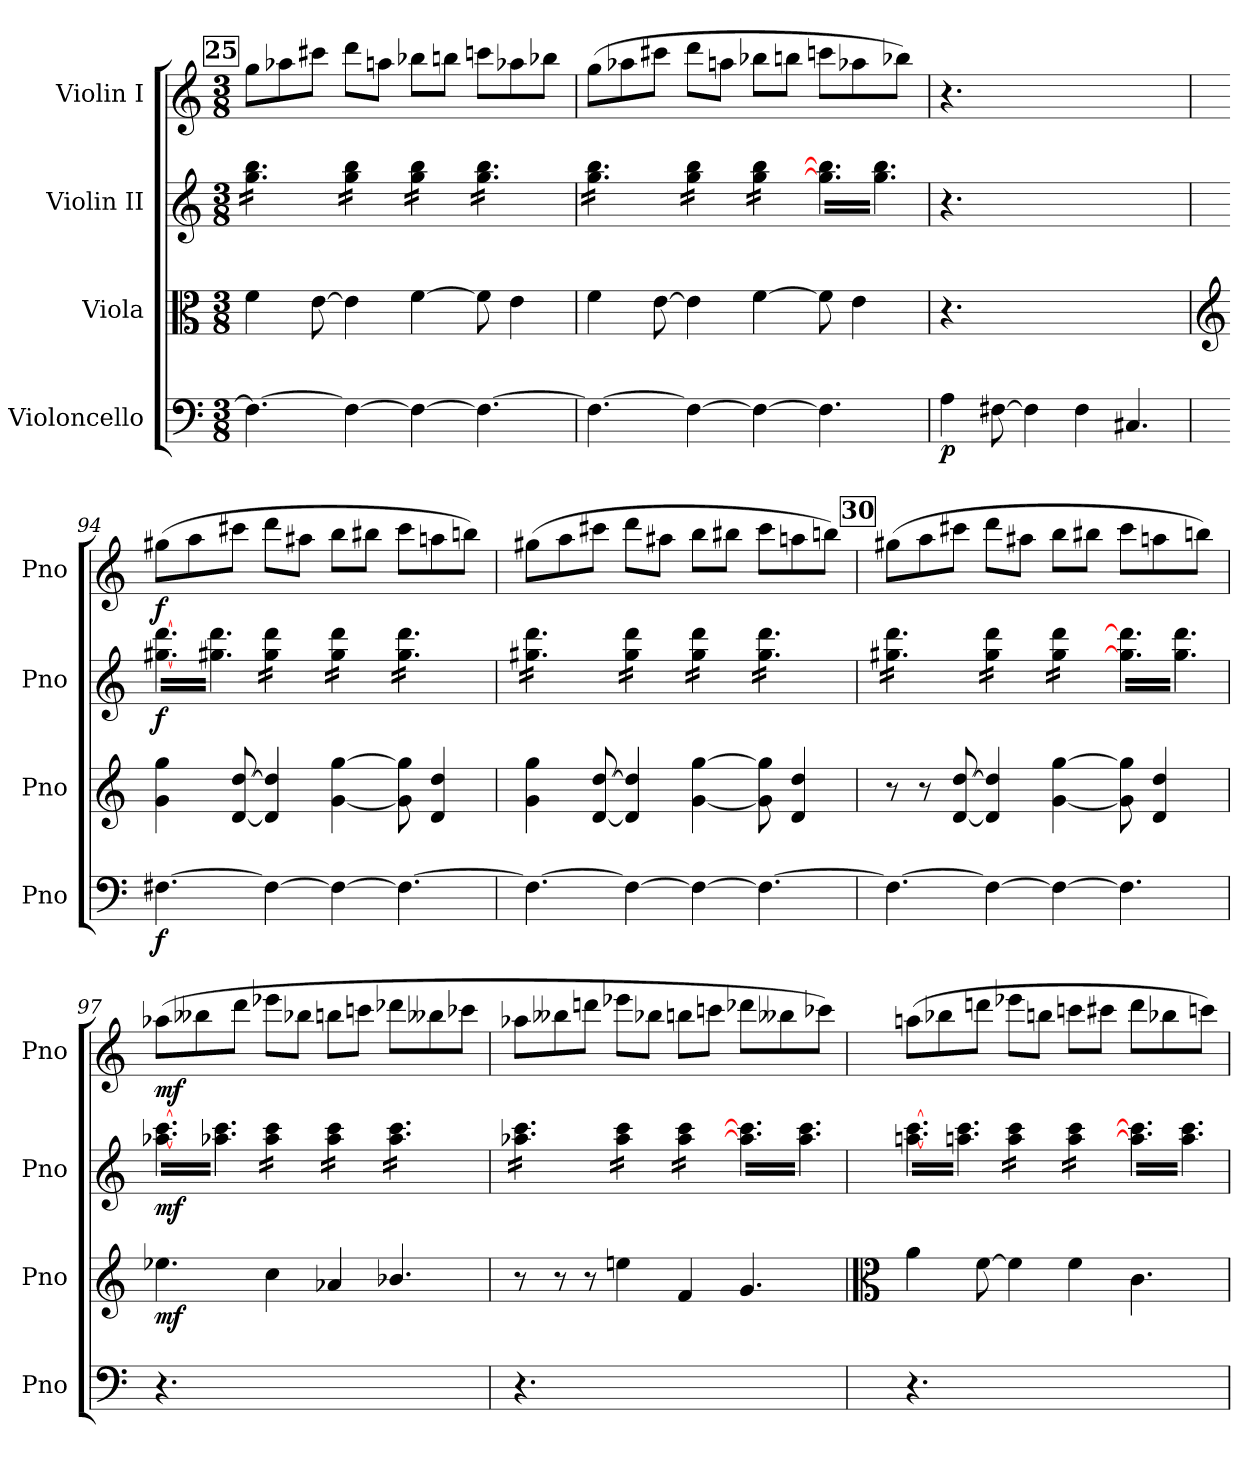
**kern	**dynam	**kern	**dynam	**kern	**dynam	**kern	**dynam
*part4	*part4	*part3	*part3	*part2	*part2	*part1	*part1
*staff4	*staff4	*staff3	*staff3	*staff2	*staff2	*staff1	*staff1
*I"Violoncello	*	*I"Viola	*	*I"Violin II	*	*I"Violin I	*
*I'Pno	*	*I'Pno	*	*I'Pno	*	*I'Pno	*
!!LO:LB:g=z
*clefF4	*	*clefC3	*	*clefG2	*	*clefG2	*
*k[]	*	*k[]	*	*k[]	*	*k[]	*
*M3/8	*	*M3/8	*	*M3/8	*	*M3/8	*
!!LO:REH:place=s1:a:fs=14:t=25
=91	=91	=91	=91	=91	=91	=91	=91
*	*	*	*	*tremolo	*	*	*
4.F#\_	.	4f\	.	16gg\ 16bb\LL	.	8gg\L	.
.	.	.	.	16gg\ 16bb\	.	.	.
.	.	.	.	16gg\ 16bb\	.	8aa-X\	.
.	.	.	.	16gg\ 16bb\	.	.	.
.	.	[8e\	.	16gg\ 16bb\	.	8ccc#X\J	.
.	.	.	.	16gg\ 16bb\JJ	.	.	.
4F#\_	.	4e\]	.	16gg\ 16bb\LL	.	8ddd\L	.
.	.	.	.	16gg\ 16bb\	.	.	.
.	.	.	.	16gg\ 16bb\	.	8aan\J	.
.	.	.	.	16gg\ 16bb\JJ	.	.	.
4F#\_	.	[4f\	.	16gg\ 16bb\LL	.	8bb-X\L	.
.	.	.	.	16gg\ 16bb\	.	.	.
.	.	.	.	16gg\ 16bb\	.	8bbn\J	.
.	.	.	.	16gg\ 16bb\JJ	.	.	.
4.F#\_	.	8f\]	.	16gg\ 16bb\LL	.	8cccn\L	.
.	.	.	.	16gg\ 16bb\	.	.	.
.	.	4e\	.	16gg\ 16bb\	.	8aa-X\	.
.	.	.	.	16gg\ 16bb\	.	.	.
.	.	.	.	16gg\ 16bb\	.	8bb-X\J	.
.	.	.	.	16gg\ 16bb\JJ	.	.	.
=92	=92	=92	=92	=92	=92	=92	=92
4.F#\_	.	4f\	.	16gg\ 16bb\LL	.	(>8gg\L	.
.	.	.	.	16gg\ 16bb\	.	.	.
.	.	.	.	16gg\ 16bb\	.	8aa-X\	.
.	.	.	.	16gg\ 16bb\	.	.	.
.	.	[8e\	.	16gg\ 16bb\	.	8ccc#X\J	.
.	.	.	.	16gg\ 16bb\JJ	.	.	.
4F#\_	.	4e\]	.	16gg\ 16bb\LL	.	8ddd\L	.
.	.	.	.	16gg\ 16bb\	.	.	.
.	.	.	.	16gg\ 16bb\	.	8aan\J	.
.	.	.	.	16gg\ 16bb\JJ	.	.	.
4F#\_	.	[4f\	.	16gg\ 16bb\LL	.	8bb-X\L	.
.	.	.	.	16gg\ 16bb\	.	.	.
.	.	.	.	16gg\ 16bb\	.	8bbn\J	.
.	.	.	.	16gg\ 16bb\JJ	.	.	.
4.F#\]	.	8f\]	.	16gg\] 16bb\]LL	.	8cccn\L	.
.	.	.	.	16gg\ 16bb\	.	.	.
.	.	4e\	.	16gg\ 16bb\	.	8aa-X\	.
.	.	.	.	16gg\ 16bb\	.	.	.
.	.	.	.	16gg\ 16bb\	.	8bb-X\J)	.
.	.	.	.	16gg\ 16bb\JJ	.	.	.
=93	=93	=93	=93	=93	=93	=93	=93
!	!LO:DY:b	!	!	!	!	!	!
4A\	p	4.r	.	4.r	.	4.r	.
[8F#X\	.	.	.	.	.	.	.
4F#\]	.	2..ryy	.	2..ryy	.	2..ryy	.
4F#\	.	.	.	.	.	.	.
4.C#X/	.	.	.	.	.	.	.
!!LO:LB:g=z
=94	=94	=94	=94	=94	=94	=94	=94
*	*	*clefG2	*	*	*	*	*
!	!LO:DY:b	!	!LO:DY:b	!	!	!	!
!	!	!	!LO:DY:n=1:b	!	!LO:DY:b	!	!LO:DY:b
[4.F#X\	f	4g\ 4gg\	other-dynamics f	[16gg#X\ [16ddd\LL	f	(>8gg#X\L	f
.	.	.	.	16gg#X\ 16ddd\	.	.	.
.	.	.	.	16gg#X\ 16ddd\	.	8aa\	.
.	.	.	.	16gg#X\ 16ddd\	.	.	.
.	.	[8d/ [8dd/	.	16gg#X\ 16ddd\	.	8ccc#X\J	.
.	.	.	.	16gg#X\ 16ddd\JJ	.	.	.
4F#\_	.	4d/] 4dd/]	.	16gg#\ 16ddd\LL	.	8ddd\L	.
.	.	.	.	16gg#\ 16ddd\	.	.	.
.	.	.	.	16gg#\ 16ddd\	.	8aa#X\J	.
.	.	.	.	16gg#\ 16ddd\JJ	.	.	.
4F#\_	.	[4g\ [4gg\	.	16gg#\ 16ddd\LL	.	8bb\L	.
.	.	.	.	16gg#\ 16ddd\	.	.	.
.	.	.	.	16gg#\ 16ddd\	.	8bb#X\J	.
.	.	.	.	16gg#\ 16ddd\JJ	.	.	.
4.F#\_	.	8g\] 8gg\]	.	16gg#\ 16ddd\LL	.	8ccc#\L	.
.	.	.	.	16gg#\ 16ddd\	.	.	.
.	.	4d/ 4dd/	.	16gg#\ 16ddd\	.	8aan\	.
.	.	.	.	16gg#\ 16ddd\	.	.	.
.	.	.	.	16gg#\ 16ddd\	.	8bbn\J)	.
.	.	.	.	16gg#\ 16ddd\JJ	.	.	.
=95	=95	=95	=95	=95	=95	=95	=95
4.F#\_	.	4g\ 4gg\	.	16gg#\ 16ddd\LL	.	(>8gg#X\L	.
.	.	.	.	16gg#\ 16ddd\	.	.	.
.	.	.	.	16gg#\ 16ddd\	.	8aa\	.
.	.	.	.	16gg#\ 16ddd\	.	.	.
.	.	[8d/ [8dd/	.	16gg#\ 16ddd\	.	8ccc#X\J	.
.	.	.	.	16gg#\ 16ddd\JJ	.	.	.
4F#\_	.	4d/] 4dd/]	.	16gg#\ 16ddd\LL	.	8ddd\L	.
.	.	.	.	16gg#\ 16ddd\	.	.	.
.	.	.	.	16gg#\ 16ddd\	.	8aa#X\J	.
.	.	.	.	16gg#\ 16ddd\JJ	.	.	.
4F#\_	.	[4g\ [4gg\	.	16gg#\ 16ddd\LL	.	8bb\L	.
.	.	.	.	16gg#\ 16ddd\	.	.	.
.	.	.	.	16gg#\ 16ddd\	.	8bb#X\J	.
.	.	.	.	16gg#\ 16ddd\JJ	.	.	.
4.F#\_	.	8g\] 8gg\]	.	16gg#\ 16ddd\LL	.	8ccc#\L	.
.	.	.	.	16gg#\ 16ddd\	.	.	.
.	.	4d/ 4dd/	.	16gg#\ 16ddd\	.	8aan\	.
.	.	.	.	16gg#\ 16ddd\	.	.	.
.	.	.	.	16gg#\ 16ddd\	.	8bbn\J)	.
.	.	.	.	16gg#\ 16ddd\JJ	.	.	.
!!LO:PB:g=z
!!LO:REH:place=s1:a:fs=14:t=30
=96	=96	=96	=96	=96	=96	=96	=96
4.F#\_	.	8r	.	16gg#\ 16ddd\LL	.	(>8gg#X\L	.
.	.	.	.	16gg#\ 16ddd\	.	.	.
.	.	8r	.	16gg#\ 16ddd\	.	8aa\	.
.	.	.	.	16gg#\ 16ddd\	.	.	.
.	.	[8d/ [8dd/	.	16gg#\ 16ddd\	.	8ccc#X\J	.
.	.	.	.	16gg#\ 16ddd\JJ	.	.	.
4F#\_	.	4d/] 4dd/]	.	16gg#\ 16ddd\LL	.	8ddd\L	.
.	.	.	.	16gg#\ 16ddd\	.	.	.
.	.	.	.	16gg#\ 16ddd\	.	8aa#X\J	.
.	.	.	.	16gg#\ 16ddd\JJ	.	.	.
4F#\_	.	[4g\ [4gg\	.	16gg#\ 16ddd\LL	.	8bb\L	.
.	.	.	.	16gg#\ 16ddd\	.	.	.
.	.	.	.	16gg#\ 16ddd\	.	8bb#X\J	.
.	.	.	.	16gg#\ 16ddd\JJ	.	.	.
4.F#\]	.	8g\] 8gg\]	.	16gg#\] 16ddd\]LL	.	8ccc#\L	.
.	.	.	.	16gg#\ 16ddd\	.	.	.
.	.	4d/ 4dd/	.	16gg#\ 16ddd\	.	8aan\	.
.	.	.	.	16gg#\ 16ddd\	.	.	.
.	.	.	.	16gg#\ 16ddd\	.	8bbn\J)	.
.	.	.	.	16gg#\ 16ddd\JJ	.	.	.
=97	=97	=97	=97	=97	=97	=97	=97
!	!	!	!LO:DY:b	!	!LO:DY:b	!	!LO:DY:b
4.r	.	4.ee-X\	mf	[16aa-X\ [16ccc\LL	mf	(>8aa-X\L	mf
.	.	.	.	16aa-X\ 16ccc\	.	.	.
.	.	.	.	16aa-X\ 16ccc\	.	8bb--X\	.
.	.	.	.	16aa-X\ 16ccc\	.	.	.
.	.	.	.	16aa-X\ 16ccc\	.	8ddd\J	.
.	.	.	.	16aa-X\ 16ccc\JJ	.	.	.
2..ryy	.	4cc\	.	16aa-\ 16ccc\LL	.	8eee-X\L	.
.	.	.	.	16aa-\ 16ccc\	.	.	.
.	.	.	.	16aa-\ 16ccc\	.	8bb-X\J	.
.	.	.	.	16aa-\ 16ccc\JJ	.	.	.
.	.	4a-X/	.	16aa-\ 16ccc\LL	.	8bbn\L	.
.	.	.	.	16aa-\ 16ccc\	.	.	.
.	.	.	.	16aa-\ 16ccc\	.	8cccni\J	.
.	.	.	.	16aa-\ 16ccc\JJ	.	.	.
.	.	4.b-X/	.	16aa-\ 16ccc\LL	.	8ddd-X\L	.
.	.	.	.	16aa-\ 16ccc\	.	.	.
.	.	.	.	16aa-\ 16ccc\	.	8bb--X\	.
.	.	.	.	16aa-\ 16ccc\	.	.	.
.	.	.	.	16aa-\ 16ccc\	.	8ccc-X\J	.
.	.	.	.	16aa-\ 16ccc\JJ	.	.	.
!!LO:LB:g=z
=98	=98	=98	=98	=98	=98	=98	=98
4.r	.	8r	.	16aa-\ 16ccc\LL	.	8aa-X\L	.
.	.	.	.	16aa-\ 16ccc\	.	.	.
.	.	8r	.	16aa-\ 16ccc\	.	8bb--X\	.
.	.	.	.	16aa-\ 16ccc\	.	.	.
.	.	8r	.	16aa-\ 16ccc\	.	8dddni\J	.
.	.	.	.	16aa-\ 16ccc\JJ	.	.	.
2..ryy	.	4eeni\	.	16aa-\ 16ccc\LL	.	8eee-X\L	.
.	.	.	.	16aa-\ 16ccc\	.	.	.
.	.	.	.	16aa-\ 16ccc\	.	8bb-X\J	.
.	.	.	.	16aa-\ 16ccc\JJ	.	.	.
.	.	4f/	.	16aa-\ 16ccc\LL	.	8bbn\L	.
.	.	.	.	16aa-\ 16ccc\	.	.	.
.	.	.	.	16aa-\ 16ccc\	.	8cccni\J	.
.	.	.	.	16aa-\ 16ccc\JJ	.	.	.
.	.	4.g/	.	16aa-\] 16ccc\]LL	.	8ddd-X\L	.
.	.	.	.	16aa-\ 16ccc\	.	.	.
.	.	.	.	16aa-\ 16ccc\	.	8bb--X\	.
.	.	.	.	16aa-\ 16ccc\	.	.	.
.	.	.	.	16aa-\ 16ccc\	.	8ccc-X\J)	.
.	.	.	.	16aa-\ 16ccc\JJ	.	.	.
=99	=99	=99	=99	=99	=99	=99	=99
*	*	*clefC3	*	*	*	*	*
4.r	.	4a\	.	[16aani\ [16ccc\LL	.	(>8aani\L	.
.	.	.	.	16aani\ 16ccc\	.	.	.
.	.	.	.	16aani\ 16ccc\	.	8bb-X\	.
.	.	.	.	16aani\ 16ccc\	.	.	.
.	.	[8f\	.	16aani\ 16ccc\	.	8dddni\J	.
.	.	.	.	16aani\ 16ccc\JJ	.	.	.
2..ryy	.	4f\]	.	16aa\ 16ccc\LL	.	8eee-X\L	.
.	.	.	.	16aa\ 16ccc\	.	.	.
.	.	.	.	16aa\ 16ccc\	.	8bbn\J	.
.	.	.	.	16aa\ 16ccc\JJ	.	.	.
.	.	4f\	.	16aa\ 16ccc\LL	.	8cccni\L	.
.	.	.	.	16aa\ 16ccc\	.	.	.
.	.	.	.	16aa\ 16ccc\	.	8ccc#X\J	.
.	.	.	.	16aa\ 16ccc\JJ	.	.	.
.	.	4.c\	.	16aa\] 16ccc\]LL	.	8ddd\L	.
.	.	.	.	16aa\ 16ccc\	.	.	.
.	.	.	.	16aa\ 16ccc\	.	8bb-X\	.
.	.	.	.	16aa\ 16ccc\	.	.	.
.	.	.	.	16aa\ 16ccc\	.	8cccn\J)	.
.	.	.	.	16aa\ 16ccc\JJ	.	.	.
*	*	*	*	*Xtremolo	*	*	*
=	=	=	=	=	=	=	=
*-	*-	*-	*-	*-	*-	*-	*-
